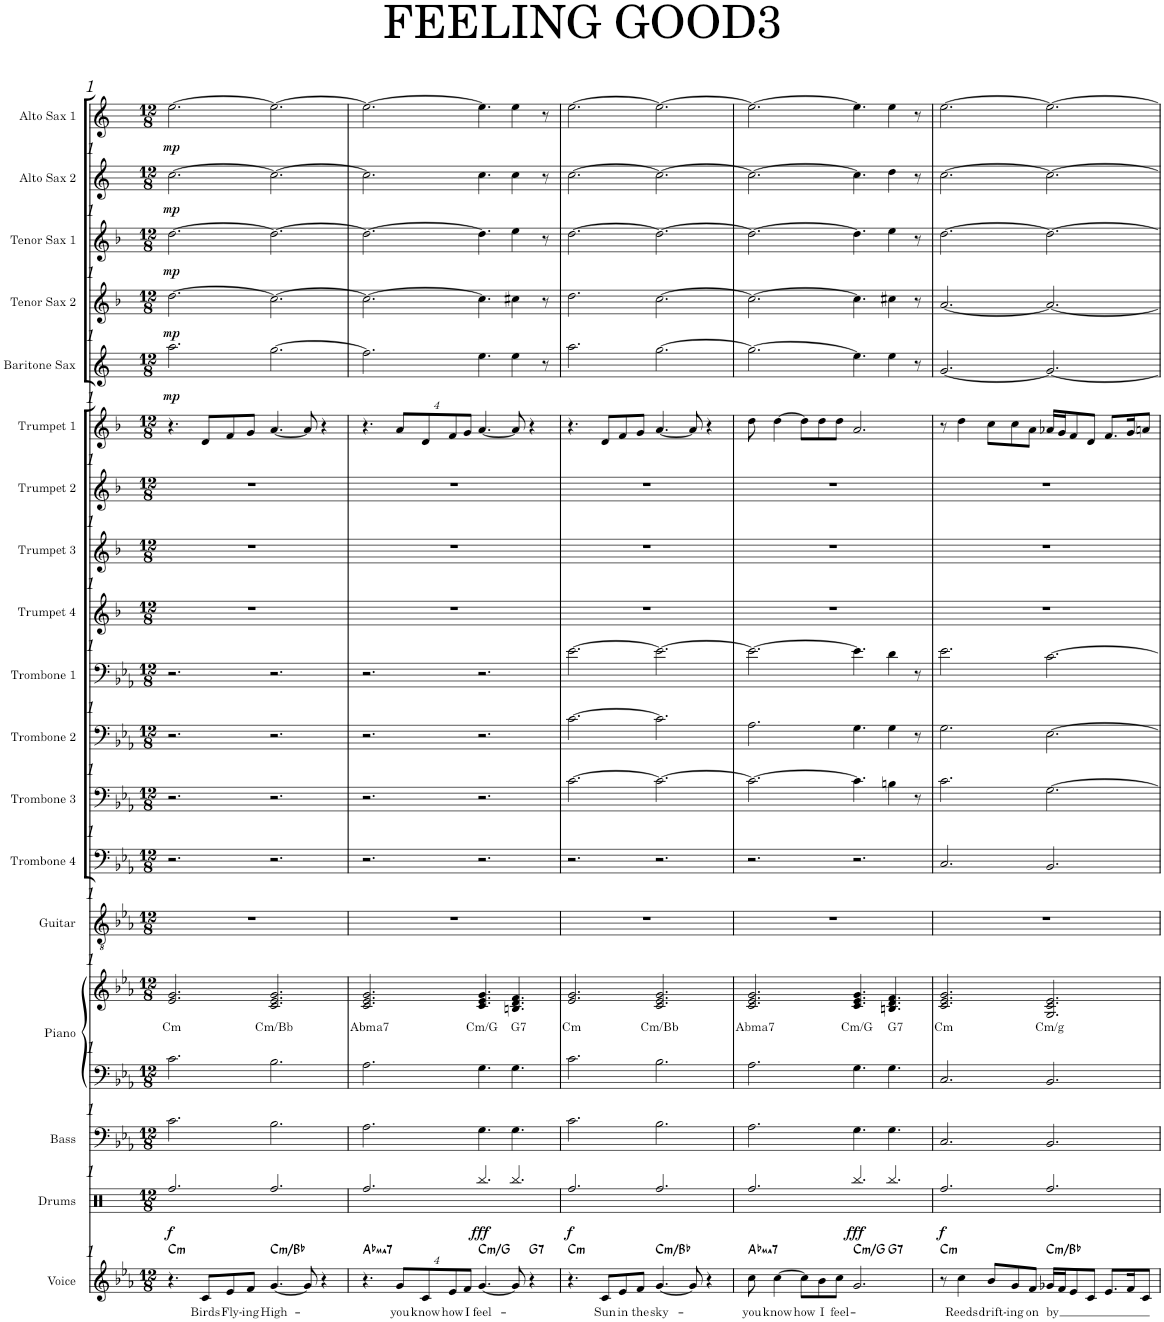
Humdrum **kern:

**kern	**text	**harte	**kern	**dynam	**kern	**kern	**kern	**text	**kern	**kern	**kern	**kern	**kern	**kern	**kern	**kern	**kern	**kern	**dynam	**kern	**dynam	**kern	**dynam	**kern	**dynam	**kern	**dynam
*part18	*part18	*part18	*part17	*part17	*part16	*part15	*part15	*part15	*part14	*part13	*part12	*part11	*part10	*part9	*part8	*part7	*part6	*part5	*part5	*part4	*part4	*part3	*part3	*part2	*part2	*part1	*part1
*staff19	*staff19	*	*staff18	*staff18	*staff17	*staff16	*staff15	*staff15	*staff14	*staff13	*staff12	*staff11	*staff10	*staff9	*staff8	*staff7	*staff6	*staff5	*staff5	*staff4	*staff4	*staff3	*staff3	*staff2	*staff2	*staff1	*staff1
*I"Voice	*	*	*I"Drums	*	*I"Bass	*I"Piano	*	*	*I"Guitar	*I"Trombone 4	*I"Trombone 3	*I"Trombone 2	*I"Trombone 1	*I"Trumpet 4	*I"Trumpet 3	*I"Trumpet 2	*I"Trumpet 1	*I"Baritone Sax	*	*I"Tenor Sax 2	*	*I"Tenor Sax 1	*	*I"Alto Sax 2	*	*I"Alto Sax 1	*
*I'Vo.	*	*	*I'Drums	*	*I'Bass	*I'Piano	*	*	*I'Gtr.	*I'Tbn. 4	*I'Tbn. 3	*I'Tbn. 2	*I'Tbn. 1	*I'Tpt. 4	*I'Tpt. 3	*I'Tpt. 2	*I'Tpt. 1	*I'Bari	*	*I'Tenor 2	*	*I'Tenor 1	*	*I'Alto 2	*	*I'Alto 1	*
*clefG2	*	*	*clefX	*	*clefF4	*clefF4	*clefG2	*	*clefGv2	*clefF4	*clefF4	*clefF4	*clefF4	*clefG2	*clefG2	*clefG2	*clefG2	*clefG2	*	*clefG2	*	*clefG2	*	*clefG2	*	*clefG2	*
*	*	*	*	*	*Trd7c12	*	*	*	*	*	*	*	*	*Trd1c2	*Trd1c2	*Trd1c2	*Trd1c2	*Trd12c21	*	*Trd8c14	*	*Trd8c14	*	*Trd5c9	*	*Trd5c9	*
*k[b-e-a-]	*	*	*k[]	*	*k[b-e-a-]	*k[b-e-a-]	*k[b-e-a-]	*	*k[b-e-a-]	*k[b-e-a-]	*k[b-e-a-]	*k[b-e-a-]	*k[b-e-a-]	*k[b-]	*k[b-]	*k[b-]	*k[b-]	*k[]	*	*k[b-]	*	*k[b-]	*	*k[]	*	*k[]	*
*M12/8	*	*	*M12/8	*	*M12/8	*M12/8	*M12/8	*	*M12/8	*M12/8	*M12/8	*M12/8	*M12/8	*M12/8	*M12/8	*M12/8	*M12/8	*M12/8	*	*M12/8	*	*M12/8	*	*M12/8	*	*M12/8	*
=1	=1	=1	=1	=1	=1	=1	=1	=1	=1	=1	=1	=1	=1	=1	=1	=1	=1	=1	=1	=1	=1	=1	=1	=1	=1	=1	=1
!	!	!LO:H:kt=m	!	!LO:DY:b	!	!	!	!LO:LY:b	!	!	!	!	!	!	!	!	!	!	!LO:DY:b	!	!LO:DY:b	!	!LO:DY:b	!	!LO:DY:b	!	!LO:DY:b
4.r	.	C:min	2.Rff/	f	2.c\	2.c\	2.e-/ 2.g/	Cm	1.r	2.r	2.r	2.r	2.r	1.r	1.r	1.r	4.r	2.aa\	mp	[2.dd\	mp	[2.dd\	mp	[2.cc\	mp	[2.ee\	mp
!	!LO:LY:b	!	!	!	!	!	!	!	!	!	!	!	!	!	!	!	!	!	!	!	!	!	!	!	!	!	!
8c/L	Birds	.	.	.	.	.	.	.	.	.	.	.	.	.	.	.	8d/L	.	.	.	.	.	.	.	.	.	.
!	!LO:LY:b	!	!	!	!	!	!	!	!	!	!	!	!	!	!	!	!	!	!	!	!	!	!	!	!	!	!
8e-/	Fly-	.	.	.	.	.	.	.	.	.	.	.	.	.	.	.	8f/	.	.	.	.	.	.	.	.	.	.
!	!LO:LY:b	!	!	!	!	!	!	!	!	!	!	!	!	!	!	!	!	!	!	!	!	!	!	!	!	!	!
8f/J	-ing	.	.	.	.	.	.	.	.	.	.	.	.	.	.	.	8g/J	.	.	.	.	.	.	.	.	.	.
!	!LO:LY:b	!LO:H:kt=m	!	!	!	!	!	!LO:LY:b	!	!	!	!	!	!	!	!	!	!	!	!	!	!	!	!	!	!	!
[4.g/	High-	C:min/b7	2.Rff/	.	2.B-\	2.B-\	2.c/ 2.e-/ 2.g/	Cm/Bb	.	2.r	2.r	2.r	2.r	.	.	.	[4.a/	[2.gg\	.	2.cc\_	.	2.dd\_	.	2.cc\_	.	2.ee\_	.
8g/]	.	.	.	.	.	.	.	.	.	.	.	.	.	.	.	.	8a/]	.	.	.	.	.	.	.	.	.	.
4r	.	.	.	.	.	.	.	.	.	.	.	.	.	.	.	.	4r	.	.	.	.	.	.	.	.	.	.
=2	=2	=2	=2	=2	=2	=2	=2	=2	=2	=2	=2	=2	=2	=2	=2	=2	=2	=2	=2	=2	=2	=2	=2	=2	=2	=2	=2
!	!	!LO:H:kt=ma7	!	!	!	!	!	!LO:LY:b	!	!	!	!	!	!	!	!	!	!	!	!	!	!	!	!	!	!	!
4.r	.	Ab:maj7	2.Rff/	.	2.A-\	2.A-\	2.c/ 2.e-/ 2.g/	Abma7	1.r	2.r	2.r	2.r	2.r	1.r	1.r	1.r	4.r	2.ff\]	.	2.cc\_	.	2.dd\_	.	2.cc\]	.	2.ee\_	.
*Xbrackettup	*	*	*	*	*	*	*	*	*	*	*	*	*	*	*	*	*	*	*	*	*	*	*	*	*	*	*
!	!LO:LY:b	!	!	!	!	!	!	!	!	!	!	!	!	!	!	!	!	!	!	!	!	!	!	!	!	!	!
*	*	*	*	*	*	*	*	*	*	*	*	*	*	*	*	*	*Xbrackettup	*	*	*	*	*	*	*	*	*	*
32%3g/L	-you	.	.	.	.	.	.	.	.	.	.	.	.	.	.	.	32%3a/L	.	.	.	.	.	.	.	.	.	.
!	!LO:LY:b	!	!	!	!	!	!	!	!	!	!	!	!	!	!	!	!	!	!	!	!	!	!	!	!	!	!
32%3c/	know	.	.	.	.	.	.	.	.	.	.	.	.	.	.	.	32%3d/	.	.	.	.	.	.	.	.	.	.
!	!LO:LY:b	!	!	!	!	!	!	!	!	!	!	!	!	!	!	!	!	!	!	!	!	!	!	!	!	!	!
32%3e-/	how	.	.	.	.	.	.	.	.	.	.	.	.	.	.	.	32%3f/	.	.	.	.	.	.	.	.	.	.
!	!LO:LY:b	!	!	!	!	!	!	!	!	!	!	!	!	!	!	!	!	!	!	!	!	!	!	!	!	!	!
32%3f/J	I	.	.	.	.	.	.	.	.	.	.	.	.	.	.	.	32%3g/J	.	.	.	.	.	.	.	.	.	.
!	!LO:LY:b	!LO:H:kt=m	!	!LO:DY:b	!	!	!	!LO:LY:b	!	!	!	!	!	!	!	!	!	!	!	!	!	!	!	!	!	!	!
[4.g/	feel-	C:min/5	4.Rbb/	fff	4.G\	4.G\	4.c/ 4.e-/ 4.g/	Cm/G	.	2.r	2.r	2.r	2.r	.	.	.	[4.a/	4.ee\	.	4.cc\]	.	4.dd\]	.	4.cc\	.	4.ee\]	.
!	!	!	!	!	!	!	!	!LO:LY:b	!	!	!	!	!	!	!	!	!	!	!	!	!	!	!	!	!	!	!
8g/]	.	.	4.Rbb/	.	4.G\	4.G\	4.Bn/ 4.d/ 4.f/	G7	.	.	.	.	.	.	.	.	8a/]	4ee\	.	4cc#X\	.	4ee\	.	4cc\	.	4ee\	.
!	!	!LO:H:kt=7	!	!	!	!	!	!	!	!	!	!	!	!	!	!	!	!	!	!	!	!	!	!	!	!	!
4r	.	G:7	.	.	.	.	.	.	.	.	.	.	.	.	.	.	4r	.	.	.	.	.	.	.	.	.	.
.	.	.	.	.	.	.	.	.	.	.	.	.	.	.	.	.	.	8r	.	8r	.	8r	.	8r	.	8r	.
=3	=3	=3	=3	=3	=3	=3	=3	=3	=3	=3	=3	=3	=3	=3	=3	=3	=3	=3	=3	=3	=3	=3	=3	=3	=3	=3	=3
!	!	!LO:H:kt=m	!	!LO:DY:b	!	!	!	!LO:LY:b	!	!	!	!	!	!	!	!	!	!	!	!	!	!	!	!	!	!	!
4.r	.	C:min	2.Rff/	f	2.c\	2.c\	2.e-/ 2.g/	Cm	1.r	2.r	[2.c\	[2.c\	[2.e-\	1.r	1.r	1.r	4.r	2.aa\	.	2.dd\	.	[2.dd\	.	[2.cc\	.	[2.ee\	.
!	!LO:LY:b	!	!	!	!	!	!	!	!	!	!	!	!	!	!	!	!	!	!	!	!	!	!	!	!	!	!
8c/L	-Sun	.	.	.	.	.	.	.	.	.	.	.	.	.	.	.	8d/L	.	.	.	.	.	.	.	.	.	.
!	!LO:LY:b	!	!	!	!	!	!	!	!	!	!	!	!	!	!	!	!	!	!	!	!	!	!	!	!	!	!
8e-/	in	.	.	.	.	.	.	.	.	.	.	.	.	.	.	.	8f/	.	.	.	.	.	.	.	.	.	.
!	!LO:LY:b	!	!	!	!	!	!	!	!	!	!	!	!	!	!	!	!	!	!	!	!	!	!	!	!	!	!
8f/J	the	.	.	.	.	.	.	.	.	.	.	.	.	.	.	.	8g/J	.	.	.	.	.	.	.	.	.	.
!	!LO:LY:b	!LO:H:kt=m	!	!	!	!	!	!LO:LY:b	!	!	!	!	!	!	!	!	!	!	!	!	!	!	!	!	!	!	!
[4.g/	sky-	C:min/b7	2.Rff/	.	2.B-\	2.B-\	2.c/ 2.e-/ 2.g/	Cm/Bb	.	2.r	2.c\_	2.c\]	2.e-\_	.	.	.	[4.a/	[2.gg\	.	[2.cc\	.	2.dd\_	.	2.cc\_	.	2.ee\_	.
8g/]	.	.	.	.	.	.	.	.	.	.	.	.	.	.	.	.	8a/]	.	.	.	.	.	.	.	.	.	.
4r	.	.	.	.	.	.	.	.	.	.	.	.	.	.	.	.	4r	.	.	.	.	.	.	.	.	.	.
=4	=4	=4	=4	=4	=4	=4	=4	=4	=4	=4	=4	=4	=4	=4	=4	=4	=4	=4	=4	=4	=4	=4	=4	=4	=4	=4	=4
!	!LO:LY:b	!LO:H:kt=ma7	!	!	!	!	!	!LO:LY:b	!	!	!	!	!	!	!	!	!	!	!	!	!	!	!	!	!	!	!
*^	*	*	*	*	*	*	*	*	*	*	*	*	*	*	*	*	*	*	*	*	*	*	*	*	*	*	*
8cc\	1ryy	-you	Ab:maj7	2.Rff/	.	2.A-\	2.A-\	2.c/ 2.e-/ 2.g/	Abma7	1.r	2.r	2.c\_	2.A-\	2.e-\_	1.r	1.r	1.r	8dd\	2.gg\_	.	2.cc\_	.	2.dd\_	.	2.cc\_	.	2.ee\_	.
!	!	!LO:LY:b	!	!	!	!	!	!	!	!	!	!	!	!	!	!	!	!	!	!	!	!	!	!	!	!	!	!
[4cc\	.	know	.	.	.	.	.	.	.	.	.	.	.	.	.	.	.	[4dd\	.	.	.	.	.	.	.	.	.	.
!	!	!LO:LY:b	!	!	!	!	!	!	!	!	!	!	!	!	!	!	!	!	!	!	!	!	!	!	!	!	!	!
8cc\L]	.	how	.	.	.	.	.	.	.	.	.	.	.	.	.	.	.	8dd\L]	.	.	.	.	.	.	.	.	.	.
!	!	!LO:LY:b	!	!	!	!	!	!	!	!	!	!	!	!	!	!	!	!	!	!	!	!	!	!	!	!	!	!
8b-\	.	I	.	.	.	.	.	.	.	.	.	.	.	.	.	.	.	8dd\	.	.	.	.	.	.	.	.	.	.
!	!	!LO:LY:b	!	!	!	!	!	!	!	!	!	!	!	!	!	!	!	!	!	!	!	!	!	!	!	!	!	!
8cc\J	.	feel-	.	.	.	.	.	.	.	.	.	.	.	.	.	.	.	8dd\J	.	.	.	.	.	.	.	.	.	.
!	!	!	!LO:H:kt=m	!	!LO:DY:b	!	!	!	!LO:LY:b	!	!	!	!	!	!	!	!	!	!	!	!	!	!	!	!	!	!	!
2.g/	.	.	C:min/5	4.Rbb/	fff	4.G\	4.G\	4.c/ 4.e-/ 4.g/	Cm/G	.	2.r	4.c\]	4.G\	4.e-\]	.	.	.	2.a/	4.ee\]	.	4.cc\]	.	4.dd\]	.	4.cc\]	.	4.ee\]	.
.	8ryy	.	.	.	.	.	.	.	.	.	.	.	.	.	.	.	.	.	.	.	.	.	.	.	.	.	.	.
!	!	!	!LO:H:kt=7	!	!	!	!	!	!LO:LY:b	!	!	!	!	!	!	!	!	!	!	!	!	!	!	!	!	!	!	!
.	4.ryy	.	G:7	4.Rbb/	.	4.G\	4.G\	4.Bn/ 4.d/ 4.f/	G7	.	.	4Bn\	4G\	4d\	.	.	.	.	4ee\	.	4cc#X\	.	4ee\	.	4dd\	.	4ee\	.
.	.	.	.	.	.	.	.	.	.	.	.	8r	8r	8r	.	.	.	.	8r	.	8r	.	8r	.	8r	.	8r	.
=5	=5	=5	=5	=5	=5	=5	=5	=5	=5	=5	=5	=5	=5	=5	=5	=5	=5	=5	=5	=5	=5	=5	=5	=5	=5	=5	=5	=5
!	!	!	!LO:H:kt=m	!	!LO:DY:b	!	!	!	!LO:LY:b	!	!	!	!	!	!	!	!	!	!	!	!	!	!	!	!	!	!	!
*v	*v	*	*	*	*	*	*	*	*	*	*	*	*	*	*	*	*	*	*	*	*	*	*	*	*	*	*	*
8r	.	C:min	2.Rff/	f	2.C/	2.C/	2.c/ 2.e-/ 2.g/	Cm	1.r	2.C/	2.c\	2.G\	2.e-\	1.r	1.r	1.r	8r	[2.g/	.	[2.a/	.	[2.dd\	.	[2.cc\	.	[2.ee\	.
!	!LO:LY:b	!	!	!	!	!	!	!	!	!	!	!	!	!	!	!	!	!	!	!	!	!	!	!	!	!	!
4cc\	Reeds	.	.	.	.	.	.	.	.	.	.	.	.	.	.	.	4dd\	.	.	.	.	.	.	.	.	.	.
!	!LO:LY:b	!	!	!	!	!	!	!	!	!	!	!	!	!	!	!	!	!	!	!	!	!	!	!	!	!	!
8b-/L	drift-	.	.	.	.	.	.	.	.	.	.	.	.	.	.	.	8cc\L	.	.	.	.	.	.	.	.	.	.
!	!LO:LY:b	!	!	!	!	!	!	!	!	!	!	!	!	!	!	!	!	!	!	!	!	!	!	!	!	!	!
8g/	-ing	.	.	.	.	.	.	.	.	.	.	.	.	.	.	.	8cc\	.	.	.	.	.	.	.	.	.	.
!	!LO:LY:b	!	!	!	!	!	!	!	!	!	!	!	!	!	!	!	!	!	!	!	!	!	!	!	!	!	!
8f/J	on	.	.	.	.	.	.	.	.	.	.	.	.	.	.	.	8a\J	.	.	.	.	.	.	.	.	.	.
!	!LO:LY:b	!LO:H:kt=m	!	!	!	!	!	!LO:LY:b	!	!	!	!	!	!	!	!	!	!	!	!	!	!	!	!	!	!	!
16g-X/LL	by	C:min/b7	2.Rff/	.	2.BB-/	2.BB-/	2.G/ 2.c/ 2.e-/	Cm/g	.	2.BB-/	[2.G\	[2.E-\	[2.c\	.	.	.	16a-X/LL	2.g/_	.	2.a/_	.	2.dd\_	.	2.cc\_	.	2.ee\_	.
16f/J	.	.	.	.	.	.	.	.	.	.	.	.	.	.	.	.	16g/J	.	.	.	.	.	.	.	.	.	.
8e-/	.	.	.	.	.	.	.	.	.	.	.	.	.	.	.	.	8f/	.	.	.	.	.	.	.	.	.	.
8c/J	.	.	.	.	.	.	.	.	.	.	.	.	.	.	.	.	8d/J	.	.	.	.	.	.	.	.	.	.
8.e-/L	.	.	.	.	.	.	.	.	.	.	.	.	.	.	.	.	8.f/L	.	.	.	.	.	.	.	.	.	.
16f/K	.	.	.	.	.	.	.	.	.	.	.	.	.	.	.	.	16g/K	.	.	.	.	.	.	.	.	.	.
8c/J	.	.	.	.	.	.	.	.	.	.	.	.	.	.	.	.	8an/J	.	.	.	.	.	.	.	.	.	.
=	=	=	=	=	=	=	=	=	=	=	=	=	=	=	=	=	=	=	=	=	=	=	=	=	=	=	=
*-	*-	*-	*-	*-	*-	*-	*-	*-	*-	*-	*-	*-	*-	*-	*-	*-	*-	*-	*-	*-	*-	*-	*-	*-	*-	*-	*-
